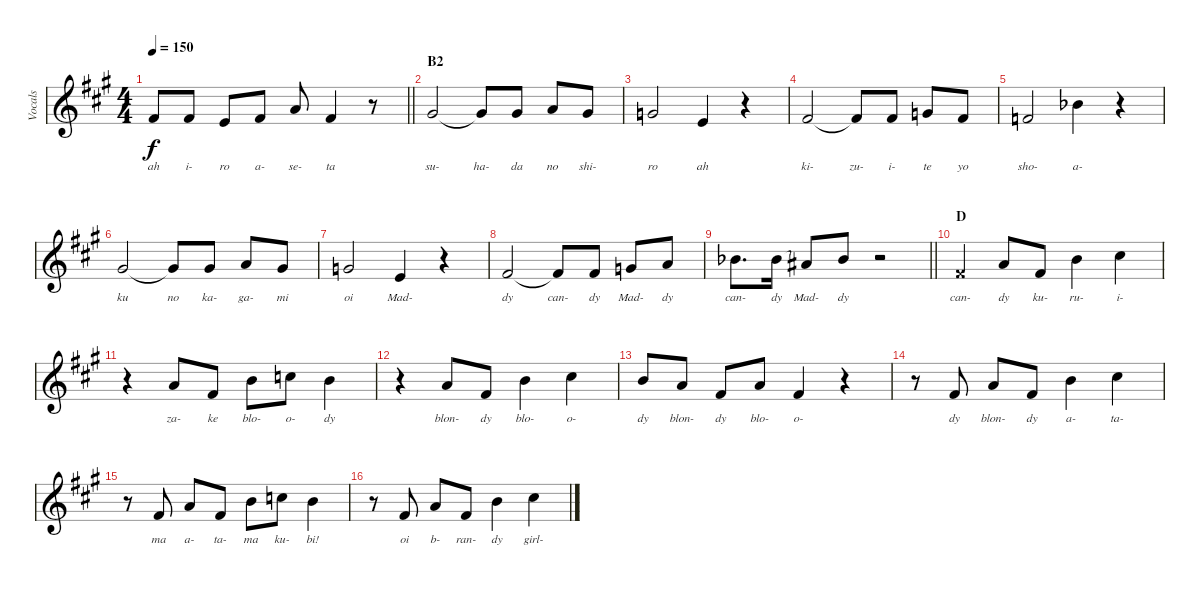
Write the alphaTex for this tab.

\track ("Vocals" "Vocals") {instrument cello}
\staff {score}
\tuning (E4 B3 G3 D3 A2 E2) {hide}
\ts (4 4)
\tempo 150
\clef g2
\barLineRight lightlight
\ks a
2.1.8{lyrics (0 "ah") lyrics (1 "") lyrics (2 "") lyrics (3 "") lyrics (4 "") dy f} 2.1.8{lyrics (0 "i-") lyrics (1 "") lyrics (2 "") lyrics (3 "") lyrics (4 "")} 0.1.8{lyrics (0 "ro") lyrics (1 "") lyrics (2 "") lyrics (3 "") lyrics (4 "")} 2.1.8{lyrics (0 "a-") lyrics (1 "") lyrics (2 "") lyrics (3 "") lyrics (4 "")} 5.1.8{lyrics (0 "se-") lyrics (1 "") lyrics (2 "") lyrics (3 "") lyrics (4 "")} 2.1.4{lyrics (0 "ta") lyrics (1 "") lyrics (2 "") lyrics (3 "") lyrics (4 "")} r.8 |
\section ("" "B2")
4.1.2{lyrics (0 "su-") lyrics (1 "") lyrics (2 "") lyrics (3 "") lyrics (4 "")} 4.1{t}.8{lyrics (0 "ha-") lyrics (1 "") lyrics (2 "") lyrics (3 "") lyrics (4 "")} 4.1.8{lyrics (0 "da") lyrics (1 "") lyrics (2 "") lyrics (3 "") lyrics (4 "")} 5.1.8{lyrics (0 "no") lyrics (1 "") lyrics (2 "") lyrics (3 "") lyrics (4 "")} 4.1.8{lyrics (0 "shi-") lyrics (1 "") lyrics (2 "") lyrics (3 "") lyrics (4 "")} |
3.1.2{lyrics (0 "ro") lyrics (1 "") lyrics (2 "") lyrics (3 "") lyrics (4 "")} 0.1.4{lyrics (0 "ah") lyrics (1 "") lyrics (2 "") lyrics (3 "") lyrics (4 "")} r.4 |
2.1.2{lyrics (0 "ki-") lyrics (1 "") lyrics (2 "") lyrics (3 "") lyrics (4 "")} 2.1{t}.8{lyrics (0 "zu-") lyrics (1 "") lyrics (2 "") lyrics (3 "") lyrics (4 "")} 2.1.8{lyrics (0 "i-") lyrics (1 "") lyrics (2 "") lyrics (3 "") lyrics (4 "")} 3.1.8{lyrics (0 "te") lyrics (1 "") lyrics (2 "") lyrics (3 "") lyrics (4 "")} 2.1.8{lyrics (0 "yo") lyrics (1 "") lyrics (2 "") lyrics (3 "") lyrics (4 "")} |
1.1.2{lyrics (0 "sho-") lyrics (1 "") lyrics (2 "") lyrics (3 "") lyrics (4 "")} 6.1{acc b}.4{lyrics (0 "a-") lyrics (1 "") lyrics (2 "") lyrics (3 "") lyrics (4 "")} r.4 |
4.1.2{lyrics (0 "ku") lyrics (1 "") lyrics (2 "") lyrics (3 "") lyrics (4 "")} 4.1{t}.8{lyrics (0 "no") lyrics (1 "") lyrics (2 "") lyrics (3 "") lyrics (4 "")} 4.1.8{lyrics (0 "ka-") lyrics (1 "") lyrics (2 "") lyrics (3 "") lyrics (4 "")} 5.1.8{lyrics (0 "ga-") lyrics (1 "") lyrics (2 "") lyrics (3 "") lyrics (4 "")} 4.1.8{lyrics (0 "mi") lyrics (1 "") lyrics (2 "") lyrics (3 "") lyrics (4 "")} |
3.1.2{lyrics (0 "oi") lyrics (1 "") lyrics (2 "") lyrics (3 "") lyrics (4 "")} 0.1.4{lyrics (0 "Mad-") lyrics (1 "") lyrics (2 "") lyrics (3 "") lyrics (4 "")} r.4 |
2.1.2{lyrics (0 "dy") lyrics (1 "") lyrics (2 "") lyrics (3 "") lyrics (4 "")} 2.1{t}.8{lyrics (0 "can-") lyrics (1 "") lyrics (2 "") lyrics (3 "") lyrics (4 "")} 2.1.8{lyrics (0 "dy") lyrics (1 "") lyrics (2 "") lyrics (3 "") lyrics (4 "")} 3.1.8{lyrics (0 "Mad-") lyrics (1 "") lyrics (2 "") lyrics (3 "") lyrics (4 "")} 5.1.8{lyrics (0 "dy") lyrics (1 "") lyrics (2 "") lyrics (3 "") lyrics (4 "")} |
\barLineRight lightlight
6.1{acc b}.8{d lyrics (0 "can-") lyrics (1 "") lyrics (2 "") lyrics (3 "") lyrics (4 "")} 6.1{acc b}.16{lyrics (0 "dy") lyrics (1 "") lyrics (2 "") lyrics (3 "") lyrics (4 "")} 6.1{t}.8{lyrics (0 "Mad-") lyrics (1 "") lyrics (2 "") lyrics (3 "") lyrics (4 "")} 6.1{acc b}.8{lyrics (0 "dy") lyrics (1 "") lyrics (2 "") lyrics (3 "") lyrics (4 "")} r.2 |
\section ("" "D")
2.1{x}.4{lyrics (0 "can-") lyrics (1 "") lyrics (2 "") lyrics (3 "") lyrics (4 "")} 5.1.8{lyrics (0 "dy") lyrics (1 "") lyrics (2 "") lyrics (3 "") lyrics (4 "")} 2.1.8{lyrics (0 "ku-") lyrics (1 "") lyrics (2 "") lyrics (3 "") lyrics (4 "")} 7.1.4{lyrics (0 "ru-") lyrics (1 "") lyrics (2 "") lyrics (3 "") lyrics (4 "")} 9.1.4{lyrics (0 "i-") lyrics (1 "") lyrics (2 "") lyrics (3 "") lyrics (4 "")} |
r.4 5.1.8{lyrics (0 "za-") lyrics (1 "") lyrics (2 "") lyrics (3 "") lyrics (4 "")} 2.1.8{lyrics (0 "ke") lyrics (1 "") lyrics (2 "") lyrics (3 "") lyrics (4 "")} 7.1.8{lyrics (0 "blo-") lyrics (1 "") lyrics (2 "") lyrics (3 "") lyrics (4 "")} 8.1.8{lyrics (0 "o-") lyrics (1 "") lyrics (2 "") lyrics (3 "") lyrics (4 "")} 7.1.4{lyrics (0 "dy") lyrics (1 "") lyrics (2 "") lyrics (3 "") lyrics (4 "")} |
r.4 5.1.8{lyrics (0 "blon-") lyrics (1 "") lyrics (2 "") lyrics (3 "") lyrics (4 "")} 2.1.8{lyrics (0 "dy") lyrics (1 "") lyrics (2 "") lyrics (3 "") lyrics (4 "")} 7.1.4{lyrics (0 "blo-") lyrics (1 "") lyrics (2 "") lyrics (3 "") lyrics (4 "")} 9.1.4{lyrics (0 "o-") lyrics (1 "") lyrics (2 "") lyrics (3 "") lyrics (4 "")} |
7.1.8{lyrics (0 "dy") lyrics (1 "") lyrics (2 "") lyrics (3 "") lyrics (4 "")} 5.1.8{lyrics (0 "blon-") lyrics (1 "") lyrics (2 "") lyrics (3 "") lyrics (4 "")} 2.1.8{lyrics (0 "dy") lyrics (1 "") lyrics (2 "") lyrics (3 "") lyrics (4 "")} 5.1.8{lyrics (0 "blo-") lyrics (1 "") lyrics (2 "") lyrics (3 "") lyrics (4 "")} 2.1.4{lyrics (0 "o-") lyrics (1 "") lyrics (2 "") lyrics (3 "") lyrics (4 "")} r.4 |
r.8 2.1.8{lyrics (0 "dy") lyrics (1 "") lyrics (2 "") lyrics (3 "") lyrics (4 "")} 5.1.8{lyrics (0 "blon-") lyrics (1 "") lyrics (2 "") lyrics (3 "") lyrics (4 "")} 2.1.8{lyrics (0 "dy") lyrics (1 "") lyrics (2 "") lyrics (3 "") lyrics (4 "")} 7.1.4{lyrics (0 "a-") lyrics (1 "") lyrics (2 "") lyrics (3 "") lyrics (4 "")} 9.1.4{lyrics (0 "ta-") lyrics (1 "") lyrics (2 "") lyrics (3 "") lyrics (4 "")} |
r.8 2.1.8{lyrics (0 "ma") lyrics (1 "") lyrics (2 "") lyrics (3 "") lyrics (4 "")} 5.1.8{lyrics (0 "a-") lyrics (1 "") lyrics (2 "") lyrics (3 "") lyrics (4 "")} 2.1.8{lyrics (0 "ta-") lyrics (1 "") lyrics (2 "") lyrics (3 "") lyrics (4 "")} 7.1.8{lyrics (0 "ma") lyrics (1 "") lyrics (2 "") lyrics (3 "") lyrics (4 "")} 8.1.8{lyrics (0 "ku-") lyrics (1 "") lyrics (2 "") lyrics (3 "") lyrics (4 "")} 7.1.4{lyrics (0 "bi!") lyrics (1 "") lyrics (2 "") lyrics (3 "") lyrics (4 "")} |
r.8 2.1.8{lyrics (0 "oi") lyrics (1 "") lyrics (2 "") lyrics (3 "") lyrics (4 "")} 5.1.8{lyrics (0 "b-") lyrics (1 "") lyrics (2 "") lyrics (3 "") lyrics (4 "")} 2.1.8{lyrics (0 "ran-") lyrics (1 "") lyrics (2 "") lyrics (3 "") lyrics (4 "")} 7.1.4{lyrics (0 "dy") lyrics (1 "") lyrics (2 "") lyrics (3 "") lyrics (4 "")} 9.1.4{lyrics (0 "girl-") lyrics (1 "") lyrics (2 "") lyrics (3 "") lyrics (4 "")}
